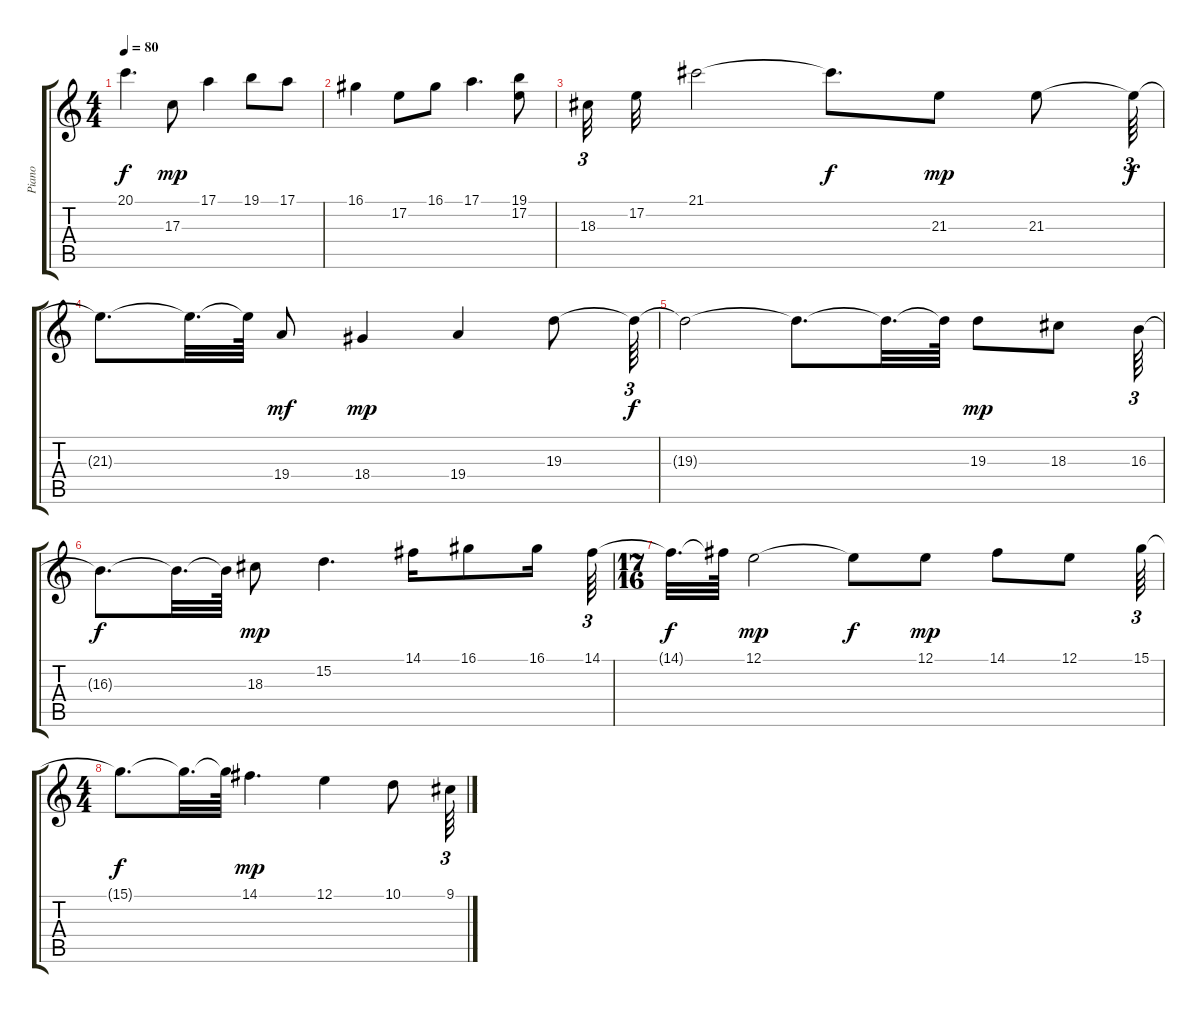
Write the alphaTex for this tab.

\track ("Piano" "Piano") {instrument acousticgrandpiano}
\staff {score tabs}
\tuning (E4 B3 G3 D3 A2 E2) {hide}
\ts (4 4)
\tempo 80
\clef g2
\ks c
20.1{t}.4{d dy f} 17.3.8{dy mp} 17.1.4 19.1.8 17.1.8 |
16.1.4 17.2.8 16.1.8 17.1.4{d} (19.1 17.2).8 |
18.3.32{tu (3 2)} 17.2.32 21.1.2 21.1{t}.8{d dy f} 21.3.8{dy mp} 21.3.8 21.3{t}.64{tu (3 2) dy f} |
21.3{t}.8{d} 21.3{t}.32{d} 21.3{t}.64 19.4.8{dy mf} 18.4.4{dy mp} 19.4.4 19.3.8 19.3{t}.64{tu (3 2) dy f} |
19.3{t}.2 19.3{t}.8{d} 19.3{t}.32{d} 19.3{t}.64 19.3.8{dy mp} 18.3.8 16.3.64{tu (3 2)} |
16.3{t}.8{d dy f} 16.3{t}.32{d} 16.3{t}.64 18.3.8{dy mp} 15.2.4{d} 14.1.16 16.1.8 16.1.16 14.1.64{tu (3 2)} |
\ts (17 16)
14.1{t}.32{d dy f} 14.1{t}.64 12.1.2{dy mp} 12.1{t}.8{dy f} 12.1.8{dy mp} 14.1.8 12.1.8 15.1.64{tu (3 2)} |
\ts (4 4)
15.1{t}.8{d dy f} 15.1{t}.32{d} 15.1{t}.64 14.1.4{d dy mp} 12.1.4 10.1.8 9.1.64{tu (3 2)}
